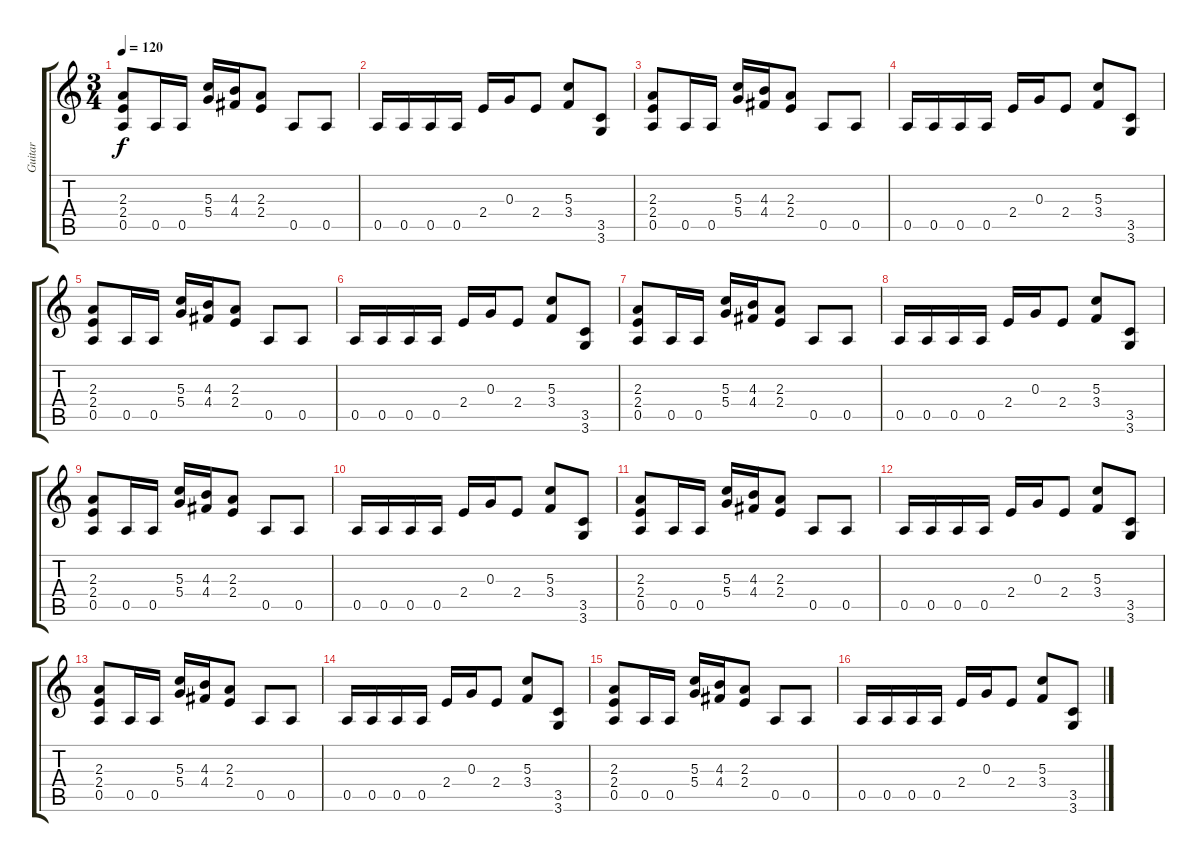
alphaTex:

\track ("Guitar" "Guitar") {instrument distortionguitar}
\staff {score tabs}
\tuning (E4 B3 G3 D3 A2 E2) {hide}
\ts (3 4)
\tempo 120
\clef g2
\ks c
(2.3 2.4 0.5).8{dy f volume 15 instrument distortionguitar} 0.5.16 0.5.16 (5.3 5.4).16 (4.3 4.4).16 (2.3 2.4).8 0.5.8 0.5.8 |
0.5.16 0.5.16 0.5.16 0.5.16 2.4.16 0.3.16 2.4.8 (5.3 3.4).8 (3.5 3.6).8 |
(2.3 2.4 0.5).8{volume 15 instrument distortionguitar} 0.5.16 0.5.16 (5.3 5.4).16 (4.3 4.4).16 (2.3 2.4).8 0.5.8 0.5.8 |
0.5.16 0.5.16 0.5.16 0.5.16 2.4.16 0.3.16 2.4.8 (5.3 3.4).8 (3.5 3.6).8 |
(2.3 2.4 0.5).8{volume 15 instrument distortionguitar} 0.5.16 0.5.16 (5.3 5.4).16 (4.3 4.4).16 (2.3 2.4).8 0.5.8 0.5.8 |
0.5.16 0.5.16 0.5.16 0.5.16 2.4.16 0.3.16 2.4.8 (5.3 3.4).8 (3.5 3.6).8 |
(2.3 2.4 0.5).8{volume 15 instrument distortionguitar} 0.5.16 0.5.16 (5.3 5.4).16 (4.3 4.4).16 (2.3 2.4).8 0.5.8 0.5.8 |
0.5.16 0.5.16 0.5.16 0.5.16 2.4.16 0.3.16 2.4.8 (5.3 3.4).8 (3.5 3.6).8 |
(2.3 2.4 0.5).8{volume 15 instrument distortionguitar} 0.5.16 0.5.16 (5.3 5.4).16 (4.3 4.4).16 (2.3 2.4).8 0.5.8 0.5.8 |
0.5.16 0.5.16 0.5.16 0.5.16 2.4.16 0.3.16 2.4.8 (5.3 3.4).8 (3.5 3.6).8 |
(2.3 2.4 0.5).8{volume 15 instrument distortionguitar} 0.5.16 0.5.16 (5.3 5.4).16 (4.3 4.4).16 (2.3 2.4).8 0.5.8 0.5.8 |
0.5.16 0.5.16 0.5.16 0.5.16 2.4.16 0.3.16 2.4.8 (5.3 3.4).8 (3.5 3.6).8 |
(2.3 2.4 0.5).8{volume 15 instrument distortionguitar} 0.5.16 0.5.16 (5.3 5.4).16 (4.3 4.4).16 (2.3 2.4).8 0.5.8 0.5.8 |
0.5.16 0.5.16 0.5.16 0.5.16 2.4.16 0.3.16 2.4.8 (5.3 3.4).8 (3.5 3.6).8 |
(2.3 2.4 0.5).8{volume 15 instrument distortionguitar} 0.5.16 0.5.16 (5.3 5.4).16 (4.3 4.4).16 (2.3 2.4).8 0.5.8 0.5.8 |
0.5.16 0.5.16 0.5.16 0.5.16 2.4.16 0.3.16 2.4.8 (5.3 3.4).8 (3.5 3.6).8
